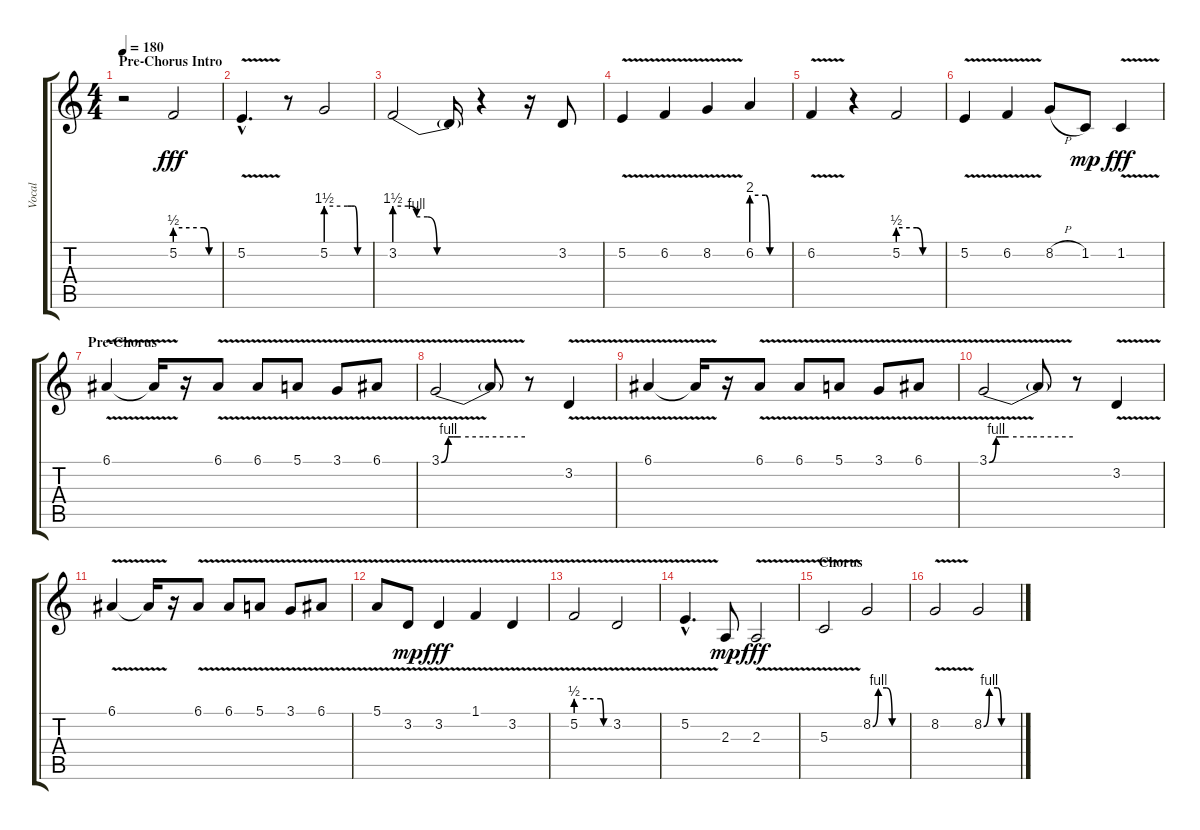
\track ("Vocal" "Vocal") {instrument violin}
\staff {score tabs}
\tuning (E4 B3 G3 D3 A2 E2) {hide}
\ts (4 4)
\section ("" "Pre-Chorus Intro")
\tempo 180
\clef g2
\ks c
r.2{dy fff} 5.2{be (custom 0 2 20 2 30 2 40 2 47 0 60 0)}.2 |
5.2{v hac}.4{d} r.8 5.2{be (custom 0 6 30 6 35 6 40 6 44 0 60 0)}.2 |
3.2{be (custom 0 6 10 6 16 4 24 4 31 0 50 0 60 0)}.2 3.2{t}.16 r.4 r.16 3.2.8 |
5.2{v}.4 6.2{v}.4 8.2{v}.4 6.2{be (custom 0 8 23 8 30 0 60 0)}.4 |
6.2{v}.4 r.4 5.2{be (custom 0 2 26 2 34 0 40 0 60 0)}.2 |
5.2{v}.4 6.2{v}.4 8.2{h}.8 1.2.8{dy mp} 1.2{v}.4{dy fff} |
\section ("" "Pre-Chorus")
6.1{v}.4 6.1{t}.16 r.16 6.1{v}.8 6.1{v}.8 5.1{v}.8 3.1{v}.8 6.1{v}.8 |
3.1{be (custom 0 0 5 4 7 4 9 4 14 4 30 4 60 4) v}.2 3.1{t}.8 r.8 3.2{v}.4 |
6.1{v}.4 6.1{t}.16 r.16 6.1{v}.8 6.1{v}.8 5.1{v}.8 3.1{v}.8 6.1{v}.8 |
3.1{be (custom 0 0 5 4 7 4 9 4 14 4 30 4 60 4) v}.2 3.1{t}.8 r.8 3.2{v}.4 |
6.1{v}.4 6.1{t}.16 r.16 6.1{v}.8 6.1{v}.8 5.1{v}.8 3.1{v}.8 6.1{v}.8 |
5.1{v}.8 3.2{v}.8{dy mp} 3.2{v}.4{dy fff} 1.1{v}.4 3.2{v}.4 |
5.2{be (custom 0 2 45 2 50 0 60 0) v}.2 3.2{v}.2 |
5.2{v hac}.4{d} 2.3.8{dy mp} 2.3{v}.2{dy fff} |
\section ("" "Chorus")
5.3{v}.2 8.2{be (custom 0 0 10 4 25 4 35 0 60 0)}.2 |
8.2{v}.2 8.2{be (custom 0 0 10 4 25 4 32 0 60 0)}.2
